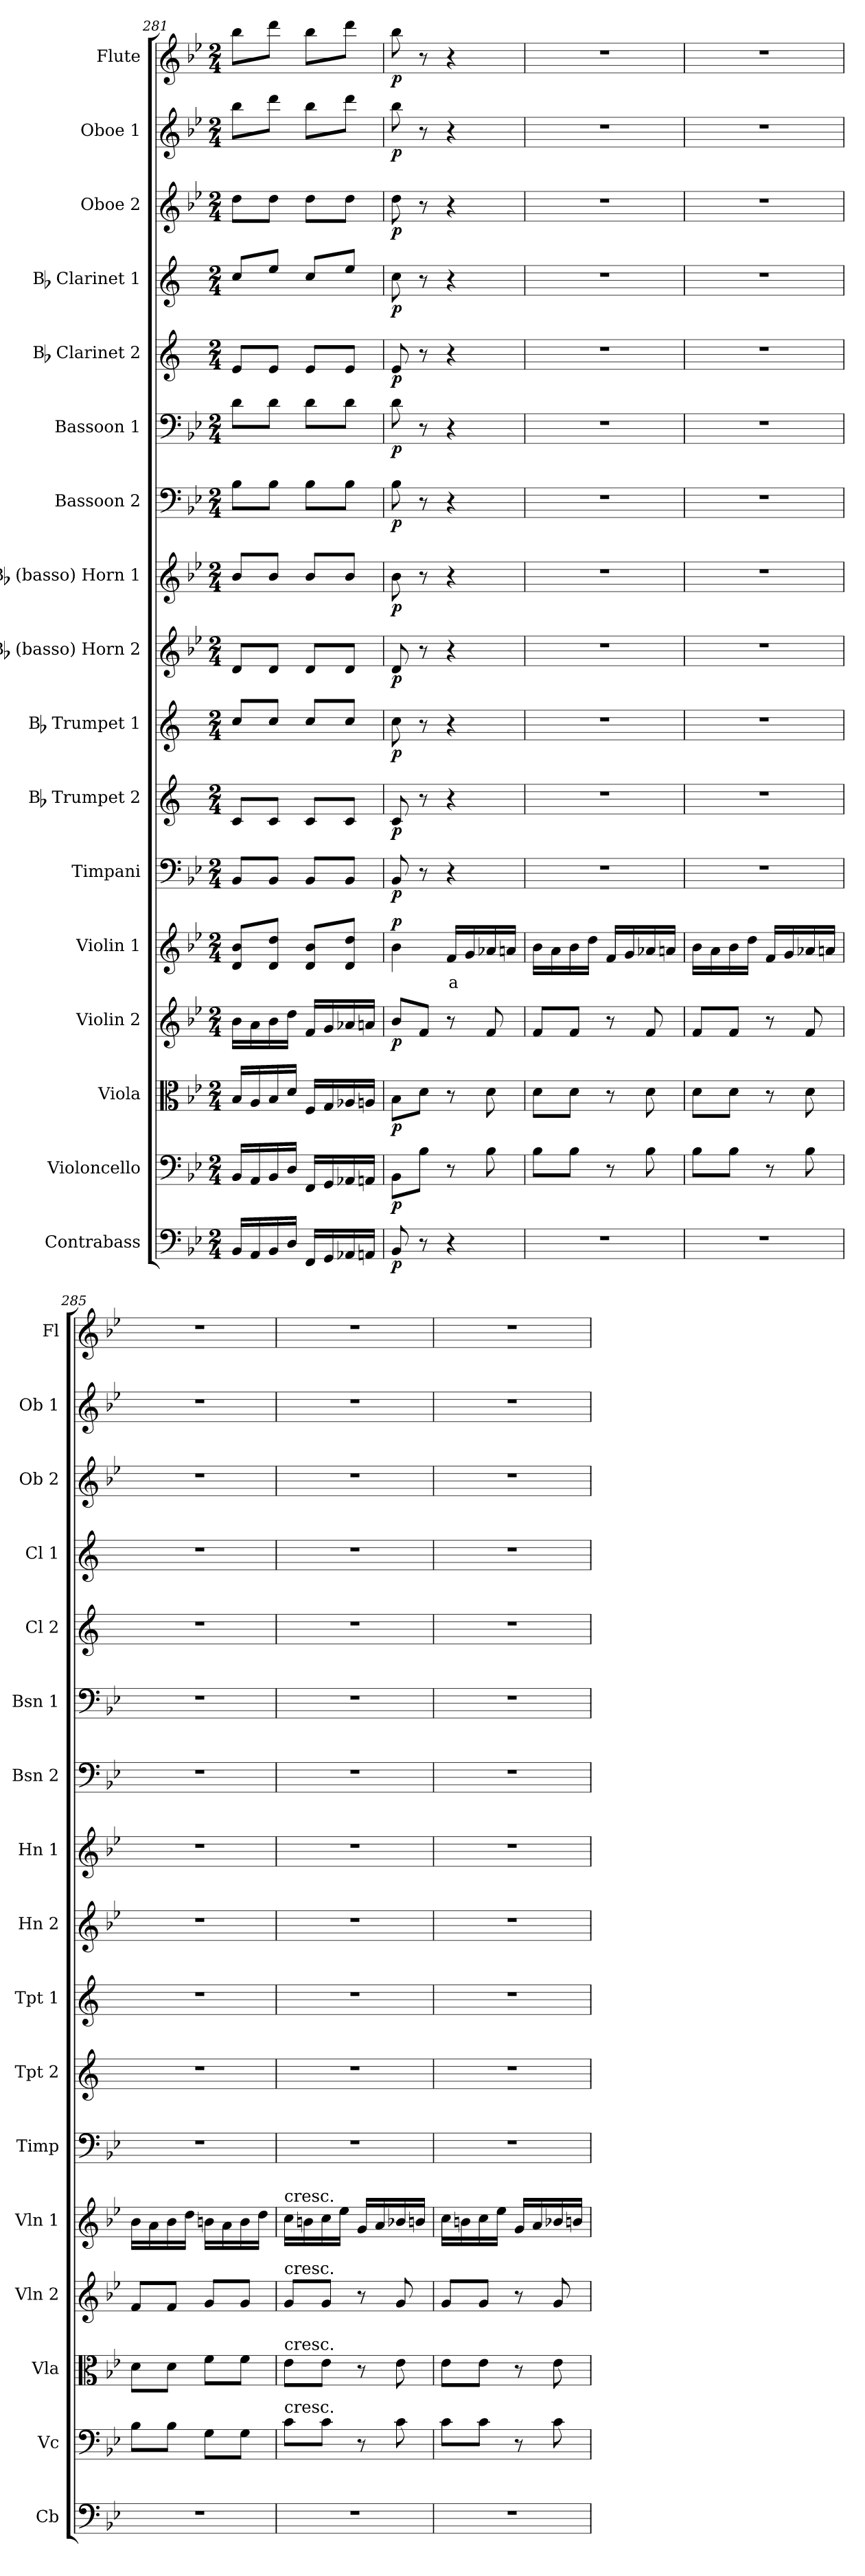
**kern	**dynam	**kern	**dynam	**kern	**dynam	**kern	**dynam	**kern	**text	**dynam	**kern	**dynam	**kern	**dynam	**kern	**dynam	**kern	**dynam	**kern	**dynam	**kern	**dynam	**kern	**dynam	**kern	**dynam	**kern	**dynam	**kern	**dynam	**kern	**dynam	**kern	**dynam
*part17	*part17	*part16	*part16	*part15	*part15	*part14	*part14	*part13	*part13	*part13	*part12	*part12	*part11	*part11	*part10	*part10	*part9	*part9	*part8	*part8	*part7	*part7	*part6	*part6	*part5	*part5	*part4	*part4	*part3	*part3	*part2	*part2	*part1	*part1
*staff17	*staff17	*staff16	*staff16	*staff15	*staff15	*staff14	*staff14	*staff13	*staff13	*staff13	*staff12	*staff12	*staff11	*staff11	*staff10	*staff10	*staff9	*staff9	*staff8	*staff8	*staff7	*staff7	*staff6	*staff6	*staff5	*staff5	*staff4	*staff4	*staff3	*staff3	*staff2	*staff2	*staff1	*staff1
*I"Contrabass	*	*I"Violoncello	*	*I"Viola	*	*I"Violin 2	*	*I"Violin 1	*	*	*I"Timpani	*	*I"Bb Trumpet 2	*	*I"Bb Trumpet 1	*	*I"Bb (basso) Horn 2	*	*I"Bb (basso) Horn 1	*	*I"Bassoon 2	*	*I"Bassoon 1	*	*I"Bb Clarinet 2	*	*I"Bb Clarinet 1	*	*I"Oboe 2	*	*I"Oboe 1	*	*I"Flute	*
*I'Cb	*	*I'Vc	*	*I'Vla	*	*I'Vln 2	*	*I'Vln 1	*	*	*I'Timp	*	*I'Tpt 2	*	*I'Tpt 1	*	*I'Hn 2	*	*I'Hn 1	*	*I'Bsn 2	*	*I'Bsn 1	*	*I'Cl 2	*	*I'Cl 1	*	*I'Ob 2	*	*I'Ob 1	*	*I'Fl	*
*clefF4	*	*clefF4	*	*clefC3	*	*clefG2	*	*clefG2	*	*	*clefF4	*	*clefG2	*	*clefG2	*	*clefG2	*	*clefG2	*	*clefF4	*	*clefF4	*	*clefG2	*	*clefG2	*	*clefG2	*	*clefG2	*	*clefG2	*
*ITrd7c12	*	*	*	*	*	*	*	*	*	*	*	*	*ITrd1c2	*	*ITrd1c2	*	*ITrd8c14	*	*ITrd8c14	*	*	*	*	*	*ITrd1c2	*	*ITrd1c2	*	*	*	*	*	*	*
*k[b-e-]	*	*k[b-e-]	*	*k[b-e-]	*	*k[b-e-]	*	*k[b-e-]	*	*	*k[b-e-]	*	*k[b-e-]	*	*k[b-e-]	*	*k[b-e-]	*	*k[b-e-]	*	*k[b-e-]	*	*k[b-e-]	*	*k[b-e-]	*	*k[b-e-]	*	*k[b-e-]	*	*k[b-e-]	*	*k[b-e-]	*
*M2/4	*	*M2/4	*	*M2/4	*	*M2/4	*	*M2/4	*	*	*M2/4	*	*M2/4	*	*M2/4	*	*M2/4	*	*M2/4	*	*M2/4	*	*M2/4	*	*M2/4	*	*M2/4	*	*M2/4	*	*M2/4	*	*M2/4	*
=281	=281	=281	=281	=281	=281	=281	=281	=281	=281	=281	=281	=281	=281	=281	=281	=281	=281	=281	=281	=281	=281	=281	=281	=281	=281	=281	=281	=281	=281	=281	=281	=281	=281	=281
16BBB-/LL	.	16BB-/LL	.	16B-/LL	.	16b-\LL	.	8d/ 8b-/L	.	.	8BB-/L	.	8B-/L	.	8b-/L	.	8D/L	.	8B-/L	.	8B-\L	.	8d\L	.	8d/L	.	8b-/L	.	8dd\L	.	8bb-\L	.	8bb-\L	.
16AAA/	.	16AA/	.	16A/	.	16a\	.	.	.	.	.	.	.	.	.	.	.	.	.	.	.	.	.	.	.	.	.	.	.	.	.	.	.	.
16BBB-/	.	16BB-/	.	16B-/	.	16b-\	.	8d/ 8dd/J	.	.	8BB-/J	.	8B-/J	.	8b-/J	.	8D/J	.	8B-/J	.	8B-\J	.	8d\J	.	8d/J	.	8dd/J	.	8dd\J	.	8ddd\J	.	8ddd\J	.
16DD/JJ	.	16D/JJ	.	16d/JJ	.	16dd\JJ	.	.	.	.	.	.	.	.	.	.	.	.	.	.	.	.	.	.	.	.	.	.	.	.	.	.	.	.
16FFF/LL	.	16FF/LL	.	16F/LL	.	16f/LL	.	8d/ 8b-/L	.	.	8BB-/L	.	8B-/L	.	8b-/L	.	8D/L	.	8B-/L	.	8B-\L	.	8d\L	.	8d/L	.	8b-/L	.	8dd\L	.	8bb-\L	.	8bb-\L	.
16GGG/	.	16GG/	.	16G/	.	16g/	.	.	.	.	.	.	.	.	.	.	.	.	.	.	.	.	.	.	.	.	.	.	.	.	.	.	.	.
16AAA-X/	.	16AA-X/	.	16A-X/	.	16a-X/	.	8d/ 8dd/J	.	.	8BB-/J	.	8B-/J	.	8b-/J	.	8D/J	.	8B-/J	.	8B-\J	.	8d\J	.	8d/J	.	8dd/J	.	8dd\J	.	8ddd\J	.	8ddd\J	.
16AAAn/JJ	.	16AAn/JJ	.	16An/JJ	.	16an/JJ	.	.	.	.	.	.	.	.	.	.	.	.	.	.	.	.	.	.	.	.	.	.	.	.	.	.	.	.
=282	=282	=282	=282	=282	=282	=282	=282	=282	=282	=282	=282	=282	=282	=282	=282	=282	=282	=282	=282	=282	=282	=282	=282	=282	=282	=282	=282	=282	=282	=282	=282	=282	=282	=282
!	!LO:DY:b	!	!LO:DY:b	!	!LO:DY:b	!	!LO:DY:b	!	!	!LO:DY:b	!	!LO:DY:b	!	!LO:DY:b	!	!LO:DY:b	!	!LO:DY:b	!	!LO:DY:b	!	!LO:DY:b	!	!LO:DY:b	!	!LO:DY:b	!	!LO:DY:b	!	!LO:DY:b	!	!LO:DY:b	!	!LO:DY:b
8BBB-/	p	8BB-\L	p	8B-\L	p	8b-/L	p	4b-\	.	p	8BB-/	p	8B-/	p	8b-\	p	8D/	p	8B-\	p	8B-\	p	8d\	p	8d/	p	8b-\	p	8dd\	p	8bb-\	p	8bb-\	p
8r	.	8B-\J	.	8d\J	.	8f/J	.	.	.	.	8r	.	8r	.	8r	.	8r	.	8r	.	8r	.	8r	.	8r	.	8r	.	8r	.	8r	.	8r	.
!	!	!	!	!	!	!	!	!	!LO:LY:b:color=#FF0000	!	!	!	!	!	!	!	!	!	!	!	!	!	!	!	!	!	!	!	!	!	!	!	!	!
4r	.	8r	.	8r	.	8r	.	16f/LL	a	.	4r	.	4r	.	4r	.	4r	.	4r	.	4r	.	4r	.	4r	.	4r	.	4r	.	4r	.	4r	.
.	.	.	.	.	.	.	.	16g/	.	.	.	.	.	.	.	.	.	.	.	.	.	.	.	.	.	.	.	.	.	.	.	.	.	.
.	.	8B-\	.	8d\	.	8f/	.	16a-X/	.	.	.	.	.	.	.	.	.	.	.	.	.	.	.	.	.	.	.	.	.	.	.	.	.	.
.	.	.	.	.	.	.	.	16an/JJ	.	.	.	.	.	.	.	.	.	.	.	.	.	.	.	.	.	.	.	.	.	.	.	.	.	.
=283	=283	=283	=283	=283	=283	=283	=283	=283	=283	=283	=283	=283	=283	=283	=283	=283	=283	=283	=283	=283	=283	=283	=283	=283	=283	=283	=283	=283	=283	=283	=283	=283	=283	=283
2r	.	8B-\L	.	8d\L	.	8f/L	.	16b-\LL	.	.	2r	.	2r	.	2r	.	2r	.	2r	.	2r	.	2r	.	2r	.	2r	.	2r	.	2r	.	2r	.
.	.	.	.	.	.	.	.	16a\	.	.	.	.	.	.	.	.	.	.	.	.	.	.	.	.	.	.	.	.	.	.	.	.	.	.
.	.	8B-\J	.	8d\J	.	8f/J	.	16b-\	.	.	.	.	.	.	.	.	.	.	.	.	.	.	.	.	.	.	.	.	.	.	.	.	.	.
.	.	.	.	.	.	.	.	16dd\JJ	.	.	.	.	.	.	.	.	.	.	.	.	.	.	.	.	.	.	.	.	.	.	.	.	.	.
.	.	8r	.	8r	.	8r	.	16f/LL	.	.	.	.	.	.	.	.	.	.	.	.	.	.	.	.	.	.	.	.	.	.	.	.	.	.
.	.	.	.	.	.	.	.	16g/	.	.	.	.	.	.	.	.	.	.	.	.	.	.	.	.	.	.	.	.	.	.	.	.	.	.
.	.	8B-\	.	8d\	.	8f/	.	16a-X/	.	.	.	.	.	.	.	.	.	.	.	.	.	.	.	.	.	.	.	.	.	.	.	.	.	.
.	.	.	.	.	.	.	.	16an/JJ	.	.	.	.	.	.	.	.	.	.	.	.	.	.	.	.	.	.	.	.	.	.	.	.	.	.
=284	=284	=284	=284	=284	=284	=284	=284	=284	=284	=284	=284	=284	=284	=284	=284	=284	=284	=284	=284	=284	=284	=284	=284	=284	=284	=284	=284	=284	=284	=284	=284	=284	=284	=284
2r	.	8B-\L	.	8d\L	.	8f/L	.	16b-\LL	.	.	2r	.	2r	.	2r	.	2r	.	2r	.	2r	.	2r	.	2r	.	2r	.	2r	.	2r	.	2r	.
.	.	.	.	.	.	.	.	16a\	.	.	.	.	.	.	.	.	.	.	.	.	.	.	.	.	.	.	.	.	.	.	.	.	.	.
.	.	8B-\J	.	8d\J	.	8f/J	.	16b-\	.	.	.	.	.	.	.	.	.	.	.	.	.	.	.	.	.	.	.	.	.	.	.	.	.	.
.	.	.	.	.	.	.	.	16dd\JJ	.	.	.	.	.	.	.	.	.	.	.	.	.	.	.	.	.	.	.	.	.	.	.	.	.	.
.	.	8r	.	8r	.	8r	.	16f/LL	.	.	.	.	.	.	.	.	.	.	.	.	.	.	.	.	.	.	.	.	.	.	.	.	.	.
.	.	.	.	.	.	.	.	16g/	.	.	.	.	.	.	.	.	.	.	.	.	.	.	.	.	.	.	.	.	.	.	.	.	.	.
.	.	8B-\	.	8d\	.	8f/	.	16a-X/	.	.	.	.	.	.	.	.	.	.	.	.	.	.	.	.	.	.	.	.	.	.	.	.	.	.
.	.	.	.	.	.	.	.	16an/JJ	.	.	.	.	.	.	.	.	.	.	.	.	.	.	.	.	.	.	.	.	.	.	.	.	.	.
=285	=285	=285	=285	=285	=285	=285	=285	=285	=285	=285	=285	=285	=285	=285	=285	=285	=285	=285	=285	=285	=285	=285	=285	=285	=285	=285	=285	=285	=285	=285	=285	=285	=285	=285
2r	.	8B-\L	.	8d\L	.	8f/L	.	16b-\LL	.	.	2r	.	2r	.	2r	.	2r	.	2r	.	2r	.	2r	.	2r	.	2r	.	2r	.	2r	.	2r	.
.	.	.	.	.	.	.	.	16a\	.	.	.	.	.	.	.	.	.	.	.	.	.	.	.	.	.	.	.	.	.	.	.	.	.	.
.	.	8B-\J	.	8d\J	.	8f/J	.	16b-\	.	.	.	.	.	.	.	.	.	.	.	.	.	.	.	.	.	.	.	.	.	.	.	.	.	.
.	.	.	.	.	.	.	.	16dd\JJ	.	.	.	.	.	.	.	.	.	.	.	.	.	.	.	.	.	.	.	.	.	.	.	.	.	.
.	.	8G\L	.	8f\L	.	8g/L	.	16bn\LL	.	.	.	.	.	.	.	.	.	.	.	.	.	.	.	.	.	.	.	.	.	.	.	.	.	.
.	.	.	.	.	.	.	.	16a\	.	.	.	.	.	.	.	.	.	.	.	.	.	.	.	.	.	.	.	.	.	.	.	.	.	.
.	.	8G\J	.	8f\J	.	8g/J	.	16b\	.	.	.	.	.	.	.	.	.	.	.	.	.	.	.	.	.	.	.	.	.	.	.	.	.	.
.	.	.	.	.	.	.	.	16dd\JJ	.	.	.	.	.	.	.	.	.	.	.	.	.	.	.	.	.	.	.	.	.	.	.	.	.	.
!!LO:PB:g=z
=286	=286	=286	=286	=286	=286	=286	=286	=286	=286	=286	=286	=286	=286	=286	=286	=286	=286	=286	=286	=286	=286	=286	=286	=286	=286	=286	=286	=286	=286	=286	=286	=286	=286	=286
!	!	!	!	!	!	!	!	!LO:TX:a:t=cresc.	!	!	!	!	!	!	!	!	!	!	!	!	!	!	!	!	!	!	!	!	!	!	!	!	!	!
!	!	!	!	!	!	!LO:TX:a:t=cresc.	!	!	!	!	!	!	!	!	!	!	!	!	!	!	!	!	!	!	!	!	!	!	!	!	!	!	!	!
!	!	!	!	!LO:TX:a:t=cresc.	!	!	!	!	!	!	!	!	!	!	!	!	!	!	!	!	!	!	!	!	!	!	!	!	!	!	!	!	!	!
!	!	!LO:TX:a:t=cresc.	!	!	!	!	!	!	!	!	!	!	!	!	!	!	!	!	!	!	!	!	!	!	!	!	!	!	!	!	!	!	!	!
2r	.	8c\L	.	8e-\L	.	8g/L	.	16cc\LL	.	.	2r	.	2r	.	2r	.	2r	.	2r	.	2r	.	2r	.	2r	.	2r	.	2r	.	2r	.	2r	.
.	.	.	.	.	.	.	.	16bn\	.	.	.	.	.	.	.	.	.	.	.	.	.	.	.	.	.	.	.	.	.	.	.	.	.	.
.	.	8c\J	.	8e-\J	.	8g/J	.	16cc\	.	.	.	.	.	.	.	.	.	.	.	.	.	.	.	.	.	.	.	.	.	.	.	.	.	.
.	.	.	.	.	.	.	.	16ee-\JJ	.	.	.	.	.	.	.	.	.	.	.	.	.	.	.	.	.	.	.	.	.	.	.	.	.	.
.	.	8r	.	8r	.	8r	.	16g/LL	.	.	.	.	.	.	.	.	.	.	.	.	.	.	.	.	.	.	.	.	.	.	.	.	.	.
.	.	.	.	.	.	.	.	16a/	.	.	.	.	.	.	.	.	.	.	.	.	.	.	.	.	.	.	.	.	.	.	.	.	.	.
.	.	8c\	.	8e-\	.	8g/	.	16b-X/	.	.	.	.	.	.	.	.	.	.	.	.	.	.	.	.	.	.	.	.	.	.	.	.	.	.
.	.	.	.	.	.	.	.	16bn/JJ	.	.	.	.	.	.	.	.	.	.	.	.	.	.	.	.	.	.	.	.	.	.	.	.	.	.
=287	=287	=287	=287	=287	=287	=287	=287	=287	=287	=287	=287	=287	=287	=287	=287	=287	=287	=287	=287	=287	=287	=287	=287	=287	=287	=287	=287	=287	=287	=287	=287	=287	=287	=287
2r	.	8c\L	.	8e-\L	.	8g/L	.	16cc\LL	.	.	2r	.	2r	.	2r	.	2r	.	2r	.	2r	.	2r	.	2r	.	2r	.	2r	.	2r	.	2r	.
.	.	.	.	.	.	.	.	16bn\	.	.	.	.	.	.	.	.	.	.	.	.	.	.	.	.	.	.	.	.	.	.	.	.	.	.
.	.	8c\J	.	8e-\J	.	8g/J	.	16cc\	.	.	.	.	.	.	.	.	.	.	.	.	.	.	.	.	.	.	.	.	.	.	.	.	.	.
.	.	.	.	.	.	.	.	16ee-\JJ	.	.	.	.	.	.	.	.	.	.	.	.	.	.	.	.	.	.	.	.	.	.	.	.	.	.
.	.	8r	.	8r	.	8r	.	16g/LL	.	.	.	.	.	.	.	.	.	.	.	.	.	.	.	.	.	.	.	.	.	.	.	.	.	.
.	.	.	.	.	.	.	.	16a/	.	.	.	.	.	.	.	.	.	.	.	.	.	.	.	.	.	.	.	.	.	.	.	.	.	.
.	.	8c\	.	8e-\	.	8g/	.	16b-X/	.	.	.	.	.	.	.	.	.	.	.	.	.	.	.	.	.	.	.	.	.	.	.	.	.	.
.	.	.	.	.	.	.	.	16bn/JJ	.	.	.	.	.	.	.	.	.	.	.	.	.	.	.	.	.	.	.	.	.	.	.	.	.	.
=	=	=	=	=	=	=	=	=	=	=	=	=	=	=	=	=	=	=	=	=	=	=	=	=	=	=	=	=	=	=	=	=	=	=
*-	*-	*-	*-	*-	*-	*-	*-	*-	*-	*-	*-	*-	*-	*-	*-	*-	*-	*-	*-	*-	*-	*-	*-	*-	*-	*-	*-	*-	*-	*-	*-	*-	*-	*-
